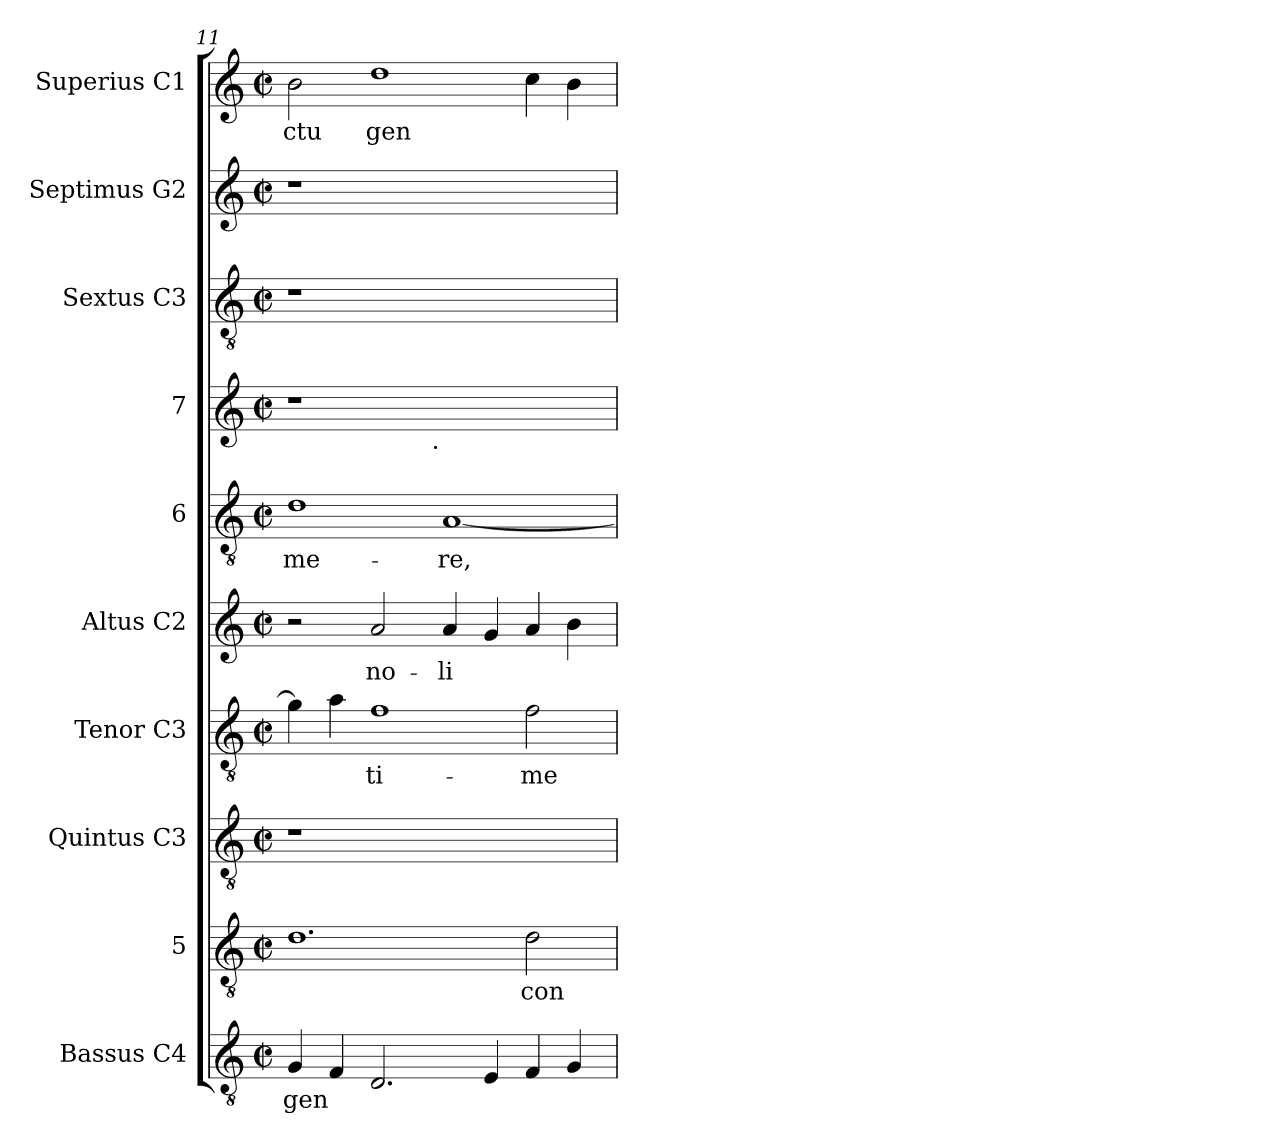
**kern	**text	**kern	**text	**kern	**kern	**text	**kern	**text	**kern	**text	**kern	**kern	**kern	**kern	**text
*part10	*part10	*part9	*part9	*part8	*part7	*part7	*part6	*part6	*part5	*part5	*part4	*part3	*part2	*part1	*part1
*staff10	*staff10	*staff9	*staff9	*staff8	*staff7	*staff7	*staff6	*staff6	*staff5	*staff5	*staff4	*staff3	*staff2	*staff1	*staff1
*I"Bassus  C4	*	*I"5	*	*I"Quintus  C3	*I"Tenor  C3	*	*I"Altus  C2	*	*I"6	*	*I"7	*I"Sextus  C3	*I"Septimus  G2	*I"Superius  C1	*
*I'B	*	*	*	*	*I'T	*	*I'A	*	*	*	*	*	*	*I'S	*
!!LO:PB:g=z
*clefGv2	*	*clefGv2	*	*clefGv2	*clefGv2	*	*clefG2	*	*clefGv2	*	*clefG2	*clefGv2	*clefG2	*clefG2	*
*k[]	*	*k[]	*	*k[]	*k[]	*	*k[]	*	*k[]	*	*k[]	*k[]	*k[]	*k[]	*
*C:	*	*C:	*	*C:	*C:	*	*C:	*	*C:	*	*C:	*C:	*C:	*C:	*
*M2/2	*	*M2/2	*	*M2/2	*M2/2	*	*M2/2	*	*M2/2	*	*M2/2	*M2/2	*M2/2	*M2/2	*
*met(c|)	*	*met(c|)	*	*met(c|)	*met(c|)	*	*met(c|)	*	*met(c|)	*	*met(c|)	*met(c|)	*met(c|)	*met(c|)	*
=11	=11	=11	=11	=11	=11	=11	=11	=11	=11	=11	=11	=11	=11	=11	=11
!	!LO:LY:b:cj	!	!LO:LY:b:cj	!	!	!LO:LY:b:cj	!	!	!	!LO:LY:b:cj	!	!	!	!	!LO:LY:b:cj
*	*	*	*	*	*	*	*	*	*	*	*^	*	*	*	*
4G/	gen-	1.d	.	1r	4g\]	.	2r	.	1d	-me-	1r	2ryy	1r	1r	2b\	-ctu
!	!LO:LY:b:cj	!	!	!	!	!LO:LY:b:cj	!	!	!	!	!	!	!	!	!	!
4F/	--	.	.	.	4a\	.	.	.	.	.	.	.	.	.	.	.
!	!LO:LY:b:cj	!	!	!	!	!LO:LY:b:cj	!	!LO:LY:b:cj	!	!	!	!	!	!	!	!LO:LY:b:cj
2.D/	--	.	.	.	1f	ti-	2a/	no-	.	.	.	4...ryy	.	.	1dd	gen-
!	!	!	!	!	!	!	!	!	!	!	!	!LO:TX:b:t=.	!	!	!	!
.	.	.	.	.	.	.	.	.	.	.	.	1ryy	.	.	.	.
!	!	!	!	!	!	!	!	!LO:LY:b:cj	!	!LO:LY:b:cj	!	!	!	!	!	!
.	.	.	.	1ryy	.	.	4a/	-li-	[<1A	-re,	1ryy	.	1ryy	1ryy	.	.
!	!LO:LY:b:cj	!	!	!	!	!	!	!LO:LY:b:cj	!	!	!	!	!	!	!	!
4E/	--	.	.	.	.	.	4g/	--	.	.	.	.	.	.	.	.
!	!LO:LY:b:cj	!	!LO:LY:b:cj	!	!	!LO:LY:b:cj	!	!LO:LY:b:cj	!	!	!	!	!	!	!	!LO:LY:b:cj
4F/	--	2d\	con-	.	2f\	-me-	4a/	--	.	.	.	.	.	.	4cc\	--
!	!LO:LY:b:cj	!	!	!	!	!	!	!LO:LY:b:cj	!	!	!	!	!	!	!	!LO:LY:b:cj
4G/	--	.	.	.	.	.	4b\	--	.	.	.	.	.	.	4b\	--
.	.	.	.	.	.	.	.	.	.	.	.	32ryy	.	.	.	.
*	*	*	*	*	*	*	*	*	*	*	*v	*v	*	*	*	*
=	=	=	=	=	=	=	=	=	=	=	=	=	=	=	=
*-	*-	*-	*-	*-	*-	*-	*-	*-	*-	*-	*-	*-	*-	*-	*-
